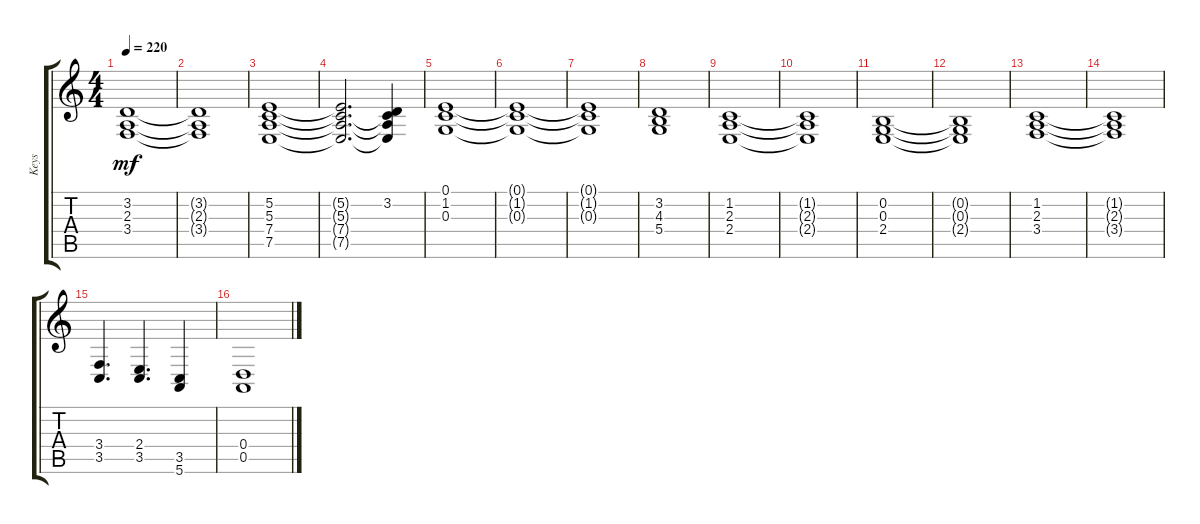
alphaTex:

\track ("Keys" "Keys") {instrument churchorgan}
\staff {score tabs}
\tuning (E4 B3 G3 D3 A2 E2) {hide}
\ts (4 4)
\tempo 220
\clef g2
\ks aminor
(3.2 2.3 3.4).1{dy mf} |
(3.2{t} 2.3{t} 3.4{t}).1 |
(5.2 5.3 7.4 7.5).1 |
(5.2{t} 5.3{t} 7.4{t} 7.5{t}).2{d} (3.2 5.3{t} 7.4{t} 7.5{t}).4 |
(0.1 1.2 0.3).1 |
(0.1{t} 1.2{t} 0.3{t}).1 |
(0.1{t} 1.2{t} 0.3{t}).1 |
(3.2 4.3 5.4).1 |
(1.2 2.3 2.4).1 |
(1.2{t} 2.3{t} 2.4{t}).1 |
(0.2 0.3 2.4).1 |
(0.2{t} 0.3{t} 2.4{t}).1 |
(1.2 2.3 3.4).1 |
(1.2{t} 2.3{t} 3.4{t}).1 |
(3.4 3.5).4{d} (2.4 3.5).4{d} (3.5 5.6).4 |
(0.4 0.5).1
